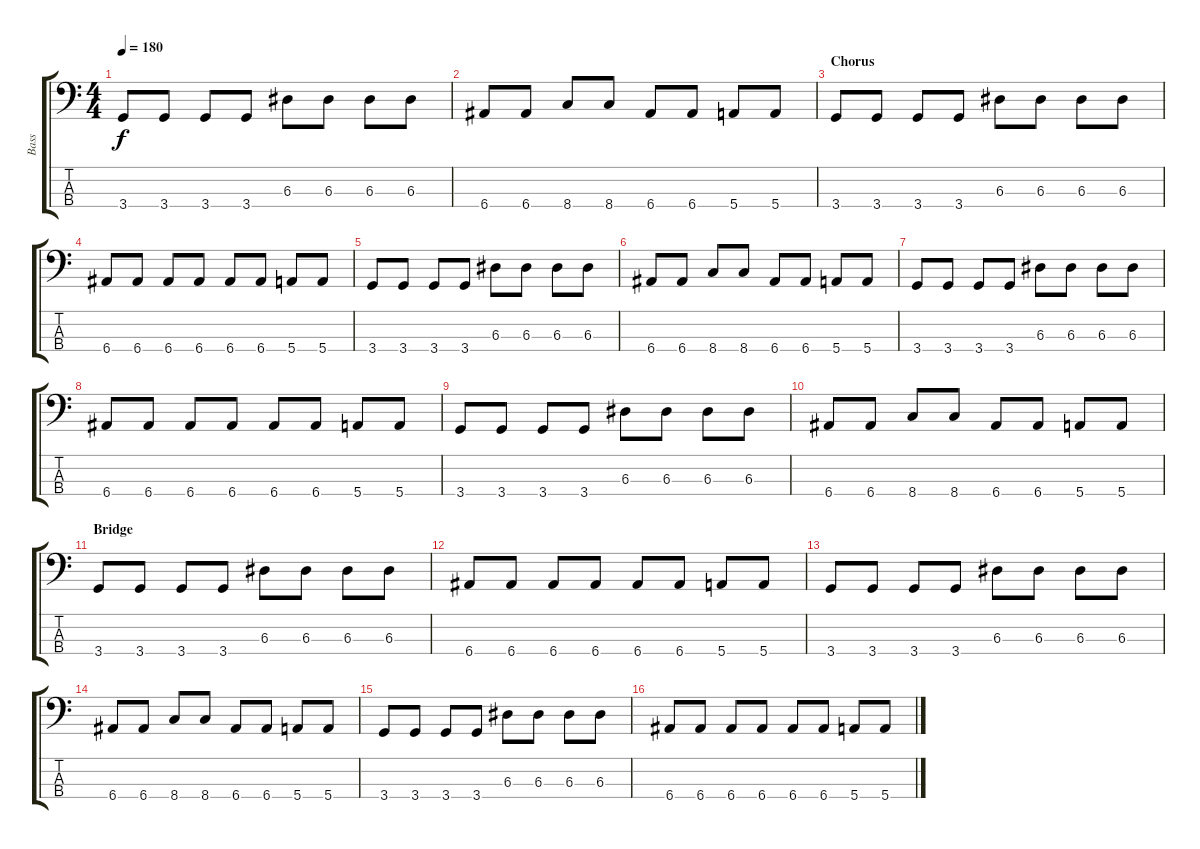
\track ("Bass" "Bass") {instrument electricbasspick}
\staff {score tabs}
\tuning (G2 D2 A1 E1) {hide}
\ts (4 4)
\tempo 180
\clef f4
\ks c
3.4.8{dy f} 3.4.8 3.4.8 3.4.8 6.3.8 6.3.8 6.3.8 6.3.8 |
6.4.8 6.4.8 8.4.8 8.4.8 6.4.8 6.4.8 5.4.8 5.4.8 |
\section ("" "Chorus")
3.4.8 3.4.8 3.4.8 3.4.8 6.3.8 6.3.8 6.3.8 6.3.8 |
6.4.8 6.4.8 6.4.8 6.4.8 6.4.8 6.4.8 5.4.8 5.4.8 |
3.4.8 3.4.8 3.4.8 3.4.8 6.3.8 6.3.8 6.3.8 6.3.8 |
6.4.8 6.4.8 8.4.8 8.4.8 6.4.8 6.4.8 5.4.8 5.4.8 |
3.4.8 3.4.8 3.4.8 3.4.8 6.3.8 6.3.8 6.3.8 6.3.8 |
6.4.8 6.4.8 6.4.8 6.4.8 6.4.8 6.4.8 5.4.8 5.4.8 |
3.4.8 3.4.8 3.4.8 3.4.8 6.3.8 6.3.8 6.3.8 6.3.8 |
6.4.8 6.4.8 8.4.8 8.4.8 6.4.8 6.4.8 5.4.8 5.4.8 |
\section ("" "Bridge")
3.4.8 3.4.8 3.4.8 3.4.8 6.3.8 6.3.8 6.3.8 6.3.8 |
6.4.8 6.4.8 6.4.8 6.4.8 6.4.8 6.4.8 5.4.8 5.4.8 |
3.4.8 3.4.8 3.4.8 3.4.8 6.3.8 6.3.8 6.3.8 6.3.8 |
6.4.8 6.4.8 8.4.8 8.4.8 6.4.8 6.4.8 5.4.8 5.4.8 |
3.4.8 3.4.8 3.4.8 3.4.8 6.3.8 6.3.8 6.3.8 6.3.8 |
6.4.8 6.4.8 6.4.8 6.4.8 6.4.8 6.4.8 5.4.8 5.4.8
